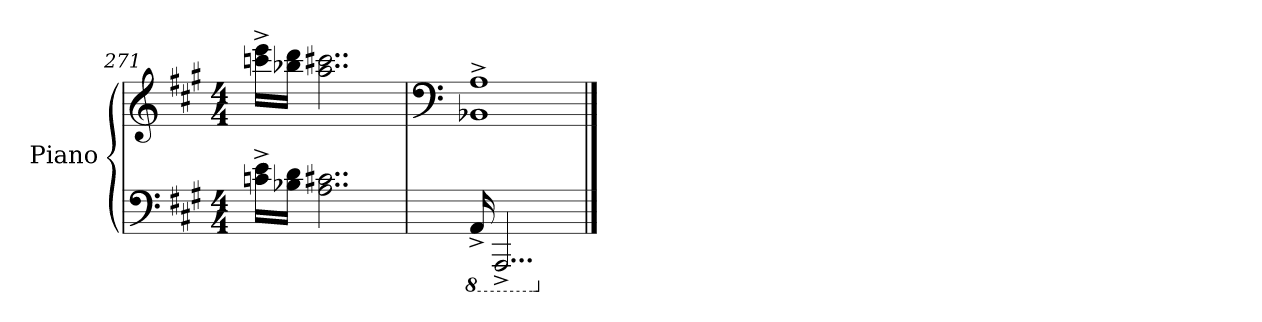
**kern	**kern
*part1	*part1
*staff2	*staff1
*I"Piano	*
*I'Pno.	*
*clefF4	*clefG2
*k[f#c#g#]	*k[f#c#g#]
*M4/4	*M4/4
=271	=271
16cn\^ 16e\^LL	16cccn\^ 16eee\^LL
16B-X\ 16d\JJ	16bb-X\ 16ddd\JJ
2..A\ 2..c#X\	2..aa\ 2..ccc#X\
=272	=272
*	*clefF4
*8ba	*
16AAA^/	1BB-X^ 1A^
2...AAAA^/	.
*X8ba	*
==	==
*-	*-
